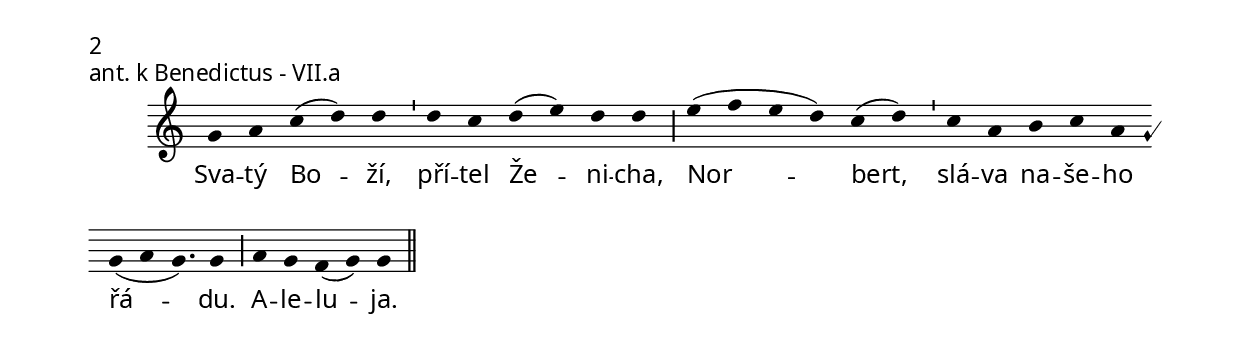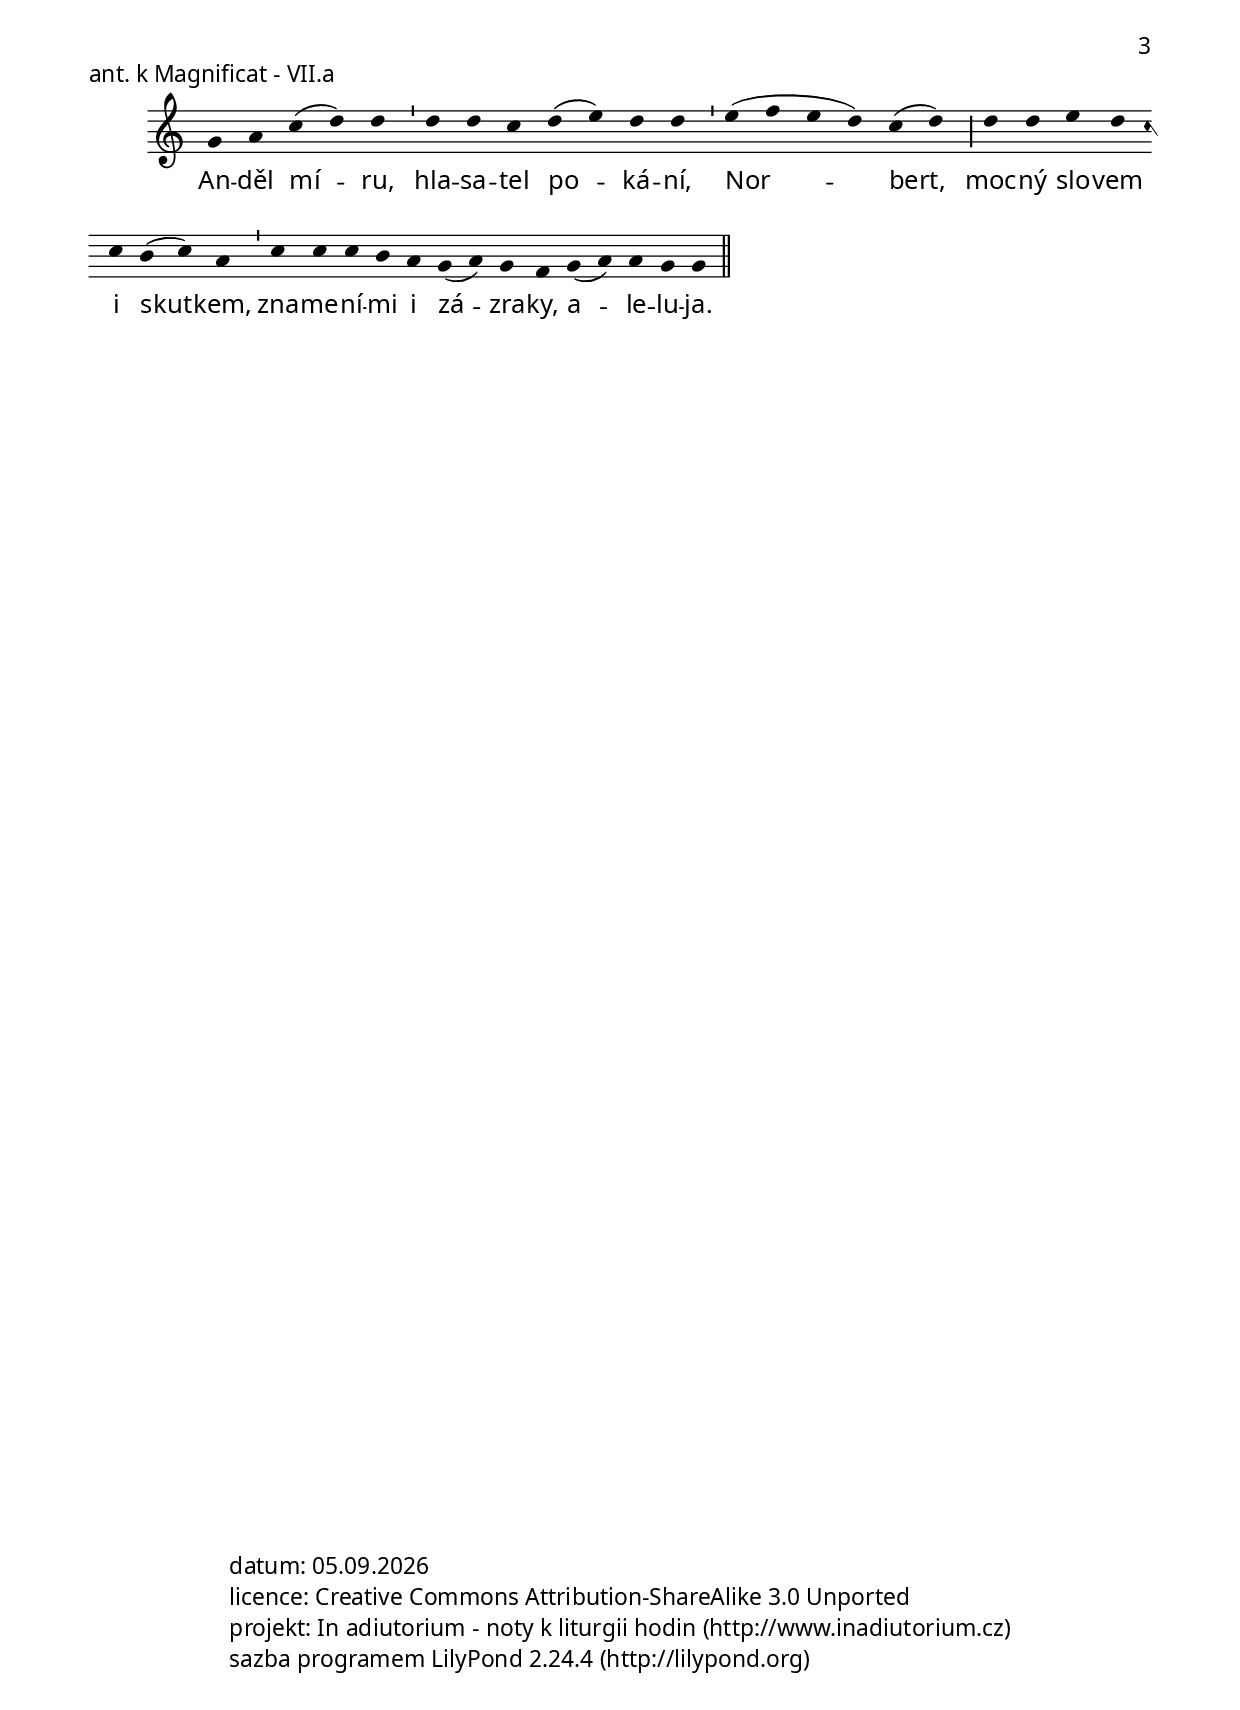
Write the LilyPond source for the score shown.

\version "2.16.0"

\include "../../spolecne.ly"
\include "../../dilyresponsorii.ly"
\include "../../spolecne/reholni.ly"
textyOPraem = "vlastní texty premonstrátského řádu"


\header {
  title = \markup\titleSvatek
            "Přenesení sv. Norberta, našeho otce"
            "svátek/památka"
            2.5.
            \textyOPraem
  composer = "Jakub Pavlík"
}

% TODO zkontrolovat oficiální proprium, text rubriky vzít přesně podle něj
\markup\italic{
  Zpěvy modlitby se čtením, ranních chval a druhých nešpor jako 6. 6.,
  kromě následujících.
}

\score {
  \relative c' {
    \choralniRezim

  }
  \addlyrics {
    Chvalme Krista Pána o přenesení svatého Norberta, aleluja.
  }
  \header {
    quid = "ant. k invitatoriu"
    modus = ""
    differentia = ""
    psalmus = ""
    id = "invit"
    piece = \markup {\sestavTitulekBezZalmu}
  }
}

\pageBreak

\score {
  \relative c'' {
    \choralniRezim
    g4 a c( d) d \barMin
    d c d( e) d d \barMaior
    e( f e d) c( d) \barMin
    c a b c a g( a g4.) g4 \barMaior
    a g f( g) g \barFinalis
  }
  \addlyrics {
    Sva -- tý Bo -- ží,
    pří -- tel Že -- ni -- cha,
    Nor -- bert,
    slá -- va na -- še -- ho řá -- du.
    A -- le -- lu -- ja.
  }
  \header {
    quid = "ant. k Benedictus"
    modus = "VII"
    differentia = "a"
    psalmus = ""
    id = "aben"
    piece = \markup {\sestavTitulekBezZalmu}
  }
}

\pageBreak

\score {
  \relative c'' {
    \choralniRezim
    g4 a c( d) d \barMin
    d d c d( e) d d \barMin
    e( f e d) c( d) \barMaior
    d d e d c b( c) a \barMin
    c c c b a g( a) g f
    g( a) a g g \barFinalis
  }
  \addlyrics {
    An -- děl mí -- ru,
    hla -- sa -- tel po -- ká -- ní,
    Nor -- bert,
    moc -- ný slo -- vem i skut -- kem,
    zna -- me -- ní -- mi i zá -- zra -- ky,
    a -- le -- lu -- ja.
  }
  \header {
    quid = "ant. k Magnificat"
    modus = "VII"
    differentia = "a"
    psalmus = ""
    id = "amag"
    piece = \markup {\sestavTitulekBezZalmu}
  }
}
